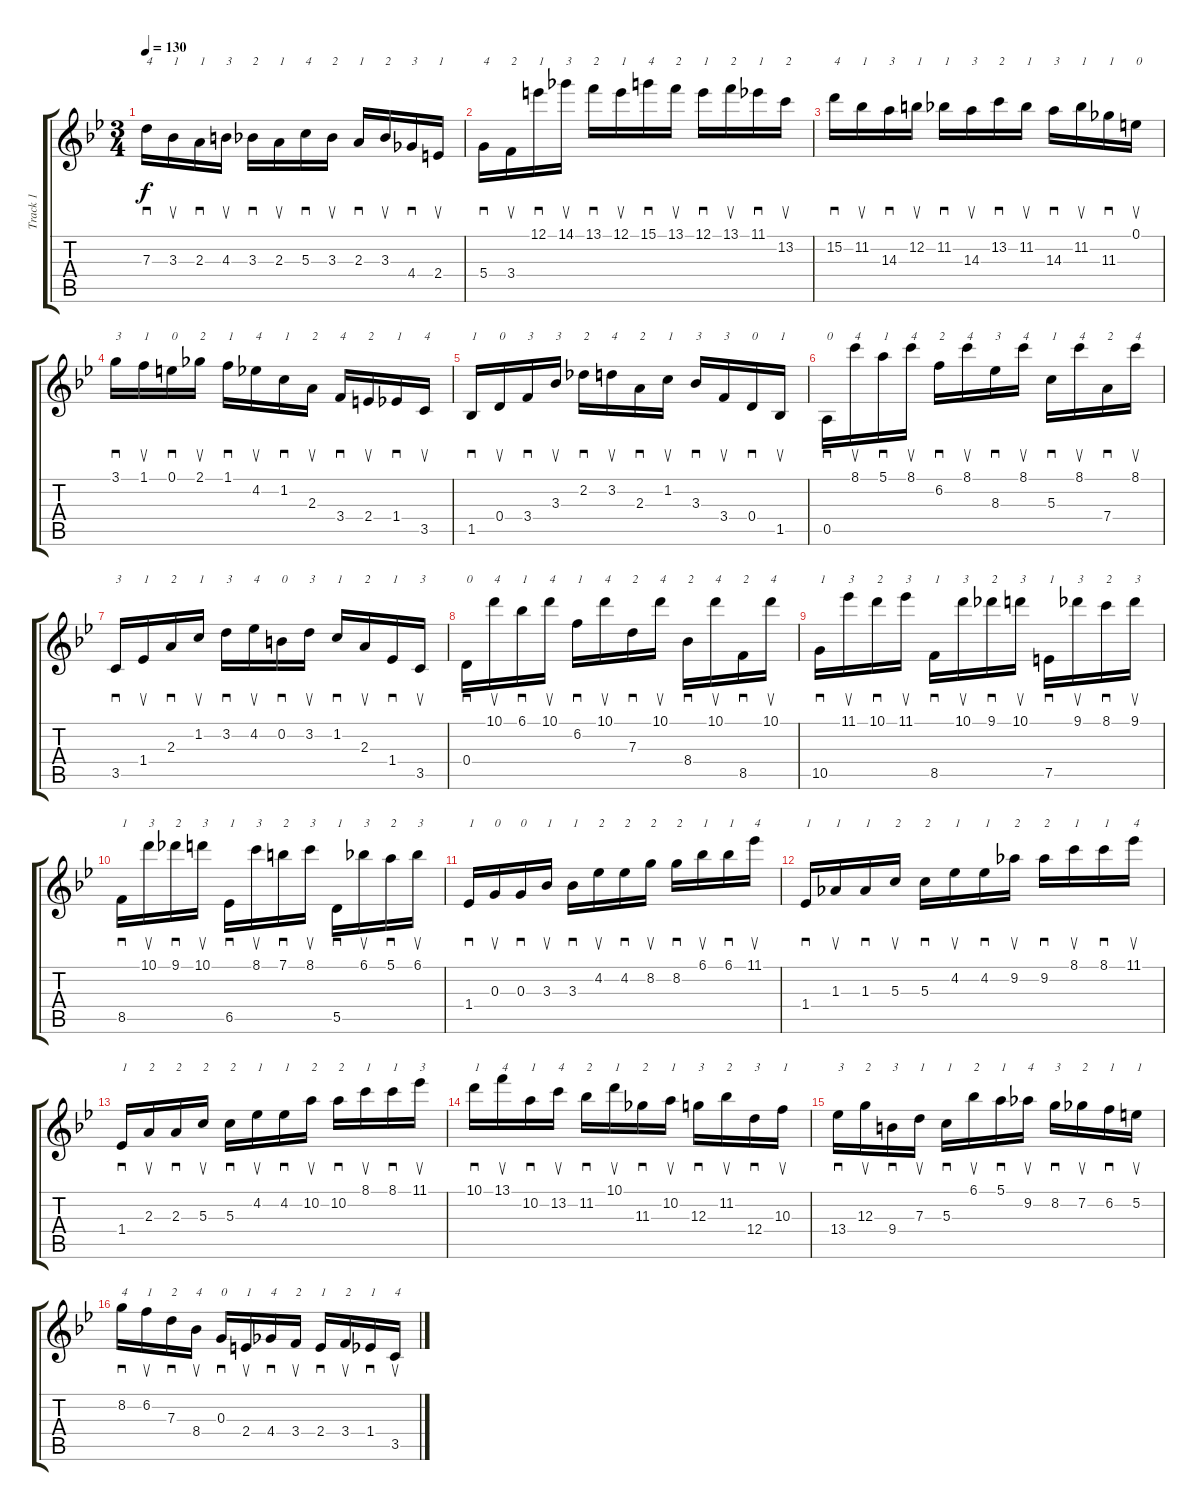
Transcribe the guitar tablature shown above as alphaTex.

\track ("Track 1" "Track 1") {instrument acousticguitarnylon}
\staff {score tabs}
\tuning (E4 B3 G3 D3 A2 E2) {hide}
\ts (3 4)
\tempo 130
\clef g2
\ks gminor
7.3.16{sd txt "4" dy f} 3.3.16{su txt "1"} 2.3.16{sd txt "1"} 4.3.16{su txt "3"} 3.3.16{sd txt "2"} 2.3.16{su txt "1"} 5.3.16{sd txt "4"} 3.3.16{su txt "2"} 2.3.16{sd txt "1"} 3.3.16{su txt "2"} 4.4.16{sd txt "3"} 2.4.16{su txt "1"} |
5.4.16{sd txt "4"} 3.4.16{su txt "2"} 12.1.16{sd txt "1"} 14.1.16{su txt "3"} 13.1.16{sd txt "2"} 12.1.16{su txt "1"} 15.1.16{sd txt "4"} 13.1.16{su txt "2"} 12.1.16{sd txt "1"} 13.1.16{su txt "2"} 11.1.16{sd txt "1"} 13.2.16{su txt "2"} |
15.2.16{sd txt "4"} 11.2.16{su txt "1"} 14.3.16{sd txt "3"} 12.2.16{su txt "1"} 11.2.16{sd txt "1"} 14.3.16{su txt "3"} 13.2.16{sd txt "2"} 11.2.16{su txt "1"} 14.3.16{sd txt "3"} 11.2.16{su txt "1"} 11.3.16{sd txt "1"} 0.1.16{su txt "0"} |
3.1.16{sd txt "3"} 1.1.16{su txt "1"} 0.1.16{sd txt "0"} 2.1.16{su txt "2"} 1.1.16{sd txt "1"} 4.2.16{su txt "4"} 1.2.16{sd txt "1"} 2.3.16{su txt "2"} 3.4.16{sd txt "4"} 2.4.16{su txt "2"} 1.4.16{sd txt "1"} 3.5.16{su txt "4"} |
1.5.16{sd txt "1"} 0.4.16{su txt "0"} 3.4.16{sd txt "3"} 3.3.16{su txt "3"} 2.2.16{sd txt "2"} 3.2.16{su txt "4"} 2.3.16{sd txt "2"} 1.2.16{su txt "1"} 3.3.16{sd txt "3"} 3.4.16{su txt "3"} 0.4.16{sd txt "0"} 1.5.16{su txt "1"} |
0.5.16{sd txt "0"} 8.1.16{su txt "4"} 5.1.16{sd txt "1"} 8.1.16{su txt "4"} 6.2.16{sd txt "2"} 8.1.16{su txt "4"} 8.3.16{sd txt "3"} 8.1.16{su txt "4"} 5.3.16{sd txt "1"} 8.1.16{su txt "4"} 7.4.16{sd txt "2"} 8.1.16{su txt "4"} |
3.5.16{sd txt "3"} 1.4.16{su txt "1"} 2.3.16{sd txt "2"} 1.2.16{su txt "1"} 3.2.16{sd txt "3"} 4.2.16{su txt "4"} 0.2.16{sd txt "0"} 3.2.16{su txt "3"} 1.2.16{sd txt "1"} 2.3.16{su txt "2"} 1.4.16{sd txt "1"} 3.5.16{su txt "3"} |
0.4.16{sd txt "0"} 10.1.16{su txt "4"} 6.1.16{sd txt "1"} 10.1.16{su txt "4"} 6.2.16{sd txt "1"} 10.1.16{su txt "4"} 7.3.16{sd txt "2"} 10.1.16{su txt "4"} 8.4.16{sd txt "2"} 10.1.16{su txt "4"} 8.5.16{sd txt "2"} 10.1.16{su txt "4"} |
10.5.16{sd txt "1"} 11.1.16{su txt "3"} 10.1.16{sd txt "2"} 11.1.16{su txt "3"} 8.5.16{sd txt "1"} 10.1.16{su txt "3"} 9.1.16{sd txt "2"} 10.1.16{su txt "3"} 7.5.16{sd txt "1"} 9.1.16{su txt "3"} 8.1.16{sd txt "2"} 9.1.16{su txt "3"} |
8.5.16{sd txt "1"} 10.1.16{su txt "3"} 9.1.16{sd txt "2"} 10.1.16{su txt "3"} 6.5.16{sd txt "1"} 8.1.16{su txt "3"} 7.1.16{sd txt "2"} 8.1.16{su txt "3"} 5.5.16{sd txt "1"} 6.1.16{su txt "3"} 5.1.16{sd txt "2"} 6.1.16{su txt "3"} |
1.4.16{sd txt "1"} 0.3.16{su txt "0"} 0.3.16{sd txt "0"} 3.3.16{su txt "1"} 3.3.16{sd txt "1"} 4.2.16{su txt "2"} 4.2.16{sd txt "2"} 8.2.16{su txt "2"} 8.2.16{sd txt "2"} 6.1.16{su txt "1"} 6.1.16{sd txt "1"} 11.1.16{su txt "4"} |
1.4.16{sd txt "1"} 1.3.16{su txt "1"} 1.3.16{sd txt "1"} 5.3.16{su txt "2"} 5.3.16{sd txt "2"} 4.2.16{su txt "1"} 4.2.16{sd txt "1"} 9.2.16{su txt "2"} 9.2.16{sd txt "2"} 8.1.16{su txt "1"} 8.1.16{sd txt "1"} 11.1.16{su txt "4"} |
1.4.16{sd txt "1"} 2.3.16{su txt "2"} 2.3.16{sd txt "2"} 5.3.16{su txt "2"} 5.3.16{sd txt "2"} 4.2.16{su txt "1"} 4.2.16{sd txt "1"} 10.2.16{su txt "2"} 10.2.16{sd txt "2"} 8.1.16{su txt "1"} 8.1.16{sd txt "1"} 11.1.16{su txt "3"} |
10.1.16{sd txt "1"} 13.1.16{su txt "4"} 10.2.16{sd txt "1"} 13.2.16{su txt "4"} 11.2.16{sd txt "2"} 10.1.16{su txt "1"} 11.3.16{sd txt "2"} 10.2.16{su txt "1"} 12.3.16{sd txt "3"} 11.2.16{su txt "2"} 12.4.16{sd txt "3"} 10.3.16{su txt "1"} |
13.4.16{sd txt "3"} 12.3.16{su txt "2"} 9.4.16{sd txt "3"} 7.3.16{su txt "1"} 5.3.16{sd txt "1"} 6.1.16{su txt "2"} 5.1.16{sd txt "1"} 9.2.16{su txt "4"} 8.2.16{sd txt "3"} 7.2.16{su txt "2"} 6.2.16{sd txt "1"} 5.2.16{su txt "1"} |
8.2.16{sd txt "4"} 6.2.16{su txt "1"} 7.3.16{sd txt "2"} 8.4.16{su txt "4"} 0.3.16{sd txt "0"} 2.4.16{su txt "1"} 4.4.16{sd txt "4"} 3.4.16{su txt "2"} 2.4.16{sd txt "1"} 3.4.16{su txt "2"} 1.4.16{sd txt "1"} 3.5.16{su txt "4"}
